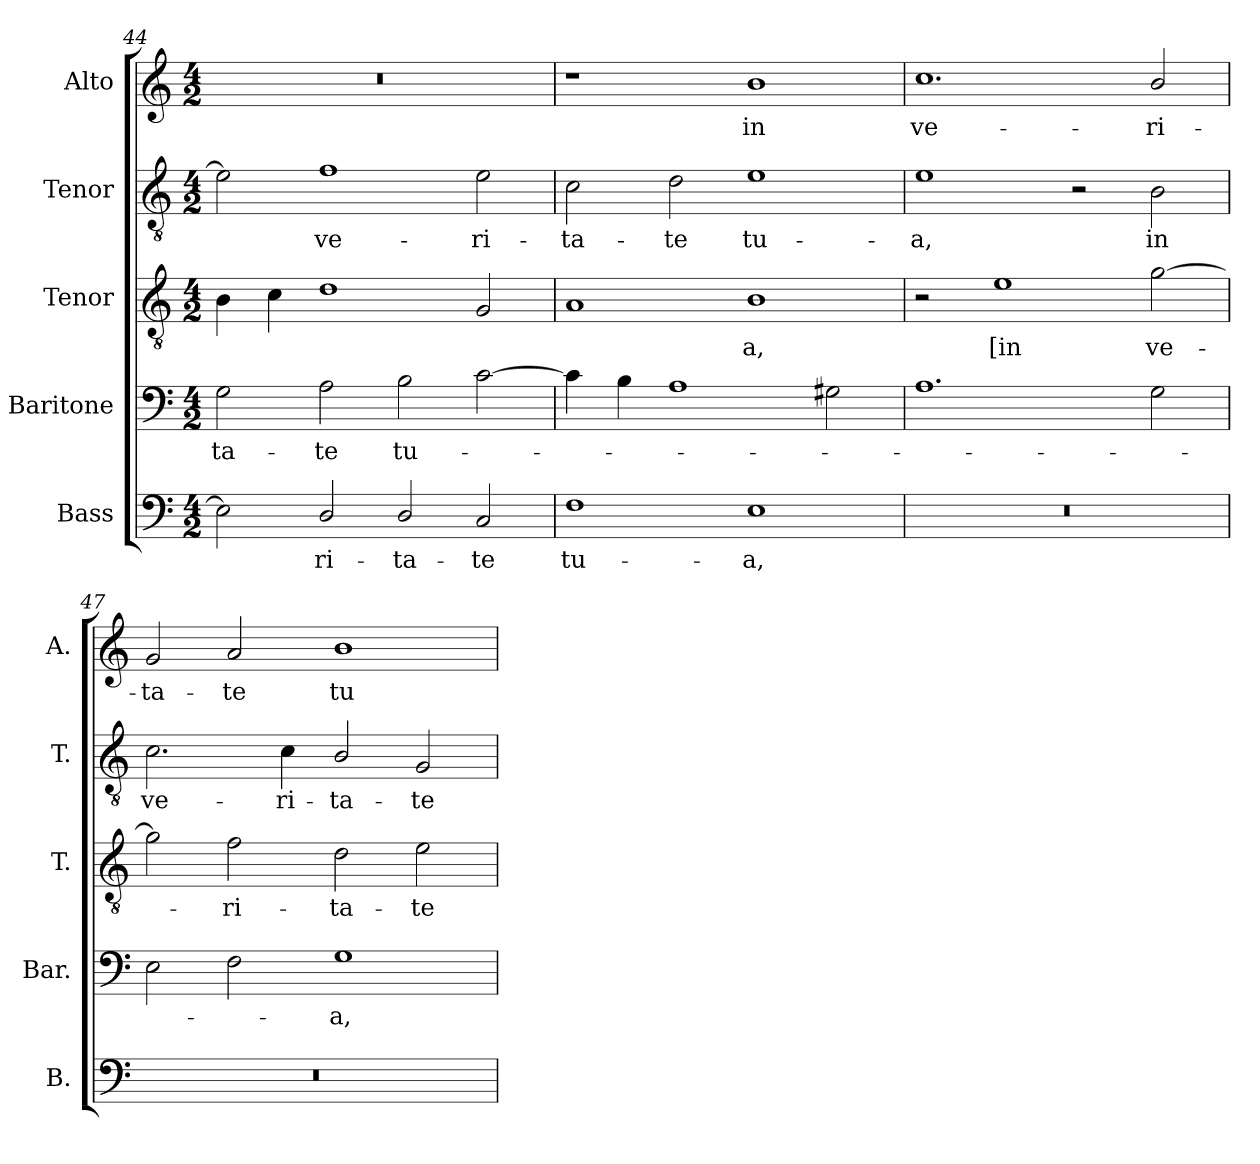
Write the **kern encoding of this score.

**kern	**text	**kern	**text	**kern	**text	**kern	**text	**kern	**text
*part5	*part5	*part4	*part4	*part3	*part3	*part2	*part2	*part1	*part1
*staff5	*staff5	*staff4	*staff4	*staff3	*staff3	*staff2	*staff2	*staff1	*staff1
*I"Bass	*	*I"Baritone	*	*I"Tenor	*	*I"Tenor	*	*I"Alto	*
*I'B.	*	*I'Bar.	*	*I'T.	*	*I'T.	*	*I'A.	*
*clefF4	*	*clefF4	*	*clefGv2	*	*clefGv2	*	*clefG2	*
*	*	*	*	*ITrd7c12	*	*ITrd7c12	*	*	*
*k[]	*	*k[]	*	*k[]	*	*k[]	*	*k[]	*
*C:	*	*C:	*	*C:	*	*C:	*	*C:	*
*M4/2	*	*M4/2	*	*M4/2	*	*M4/2	*	*M4/2	*
=44	=44	=44	=44	=44	=44	=44	=44	=44	=44
!	!	!	!LO:LY:b:color=#000000	!	!	!	!	!LO:N:vis=1	!
2Ei\]	.	2Gi\	-ta-	4BBi\	.	2Ei\]	.	0r	.
.	.	.	.	4Ci\	.	.	.	.	.
!	!LO:LY:b:color=#000000	!	!	!	!	!	!	!	!
!	!	!	!LO:LY:b:color=#000000	!	!	!	!	!	!
!	!	!	!	!	!	!	!LO:LY:b:color=#000000	!	!
2Di/	-ri-	2Ai\	-te	1Di	.	1Fi	ve-	.	.
!	!LO:LY:b:color=#000000	!	!	!	!	!	!	!	!
!	!	!	!LO:LY:b:color=#000000	!	!	!	!	!	!
2Di/	-ta-	2Bi\	tu-	.	.	.	.	.	.
!	!LO:LY:b:color=#000000	!	!	!	!	!	!	!	!
!	!	!	!	!	!	!	!LO:LY:b:color=#000000	!	!
2Ci/	-te	[2ci\	.	2GGi/	.	2Ei\	-ri-	.	.
!!LO:PB:g=z
=45	=45	=45	=45	=45	=45	=45	=45	=45	=45
!	!LO:LY:b:color=#000000	!	!	!	!	!	!	!	!
!	!	!	!	!	!	!	!LO:LY:b:color=#000000	!	!
1Fi	tu-	4ci\]	.	1AAi	.	2Ci\	-ta-	1r	.
.	.	4Bi\	.	.	.	.	.	.	.
!	!	!	!	!	!	!	!LO:LY:b:color=#000000	!	!
.	.	1Ai	.	.	.	2Di\	-te	.	.
!	!LO:LY:b:color=#000000	!	!	!	!	!	!	!	!
!	!	!	!	!	!LO:LY:b:color=#000000	!	!	!	!
!	!	!	!	!	!	!	!LO:LY:b:color=#000000	!	!
!	!	!	!	!	!	!	!	!	!LO:LY:b:color=#000000
1Ei	-a,	.	.	1BBi	-a,	1Ei	tu-	1bi	in
.	.	2G#i\	.	.	.	.	.	.	.
=46	=46	=46	=46	=46	=46	=46	=46	=46	=46
!LO:N:vis=1	!	!	!	!	!	!	!	!	!
!	!	!	!	!	!	!	!LO:LY:b:color=#000000	!	!
!	!	!	!	!	!	!	!	!	!LO:LY:b:color=#000000
0r	.	1.Ai	.	2r	.	1Ei	-a,	1.cci	ve-
!	!	!	!	!	!LO:LY:b:color=#000000	!	!	!	!
.	.	.	.	1Ei	[in	.	.	.	.
.	.	.	.	.	.	2r	.	.	.
!	!	!	!	!	!LO:LY:b:color=#000000	!	!	!	!
!	!	!	!	!	!	!	!LO:LY:b:color=#000000	!	!
!	!	!	!	!	!	!	!	!	!LO:LY:b:color=#000000
.	.	2Gi\	.	[2Gi\	ve-	2BBi\	in	2bi/	-ri-
=47	=47	=47	=47	=47	=47	=47	=47	=47	=47
!LO:N:vis=1	!	!	!	!	!	!	!	!	!
!	!	!	!	!	!	!	!LO:LY:b:color=#000000	!	!
!	!	!	!	!	!	!	!	!	!LO:LY:b:color=#000000
0r	.	2Ei\	.	2Gi\]	.	2.Ci\	ve-	2gi/	-ta-
!	!	!	!	!	!LO:LY:b:color=#000000	!	!	!	!
!	!	!	!	!	!	!	!	!	!LO:LY:b:color=#000000
.	.	2Fi\	.	2Fi\	-ri-	.	.	2ai/	-te
!	!	!	!	!	!	!	!LO:LY:b:color=#000000	!	!
.	.	.	.	.	.	4Ci\	-ri-	.	.
!	!	!	!LO:LY:b:color=#000000	!	!	!	!	!	!
!	!	!	!	!	!LO:LY:b:color=#000000	!	!	!	!
!	!	!	!	!	!	!	!LO:LY:b:color=#000000	!	!
!	!	!	!	!	!	!	!	!	!LO:LY:b:color=#000000
.	.	1Gi	-a,	2Di\	-ta-	2BBi/	-ta-	1bi	tu-
!	!	!	!	!	!LO:LY:b:color=#000000	!	!	!	!
!	!	!	!	!	!	!	!LO:LY:b:color=#000000	!	!
.	.	.	.	2Ei\	-te	2GGi/	-te	.	.
=	=	=	=	=	=	=	=	=	=
*-	*-	*-	*-	*-	*-	*-	*-	*-	*-
